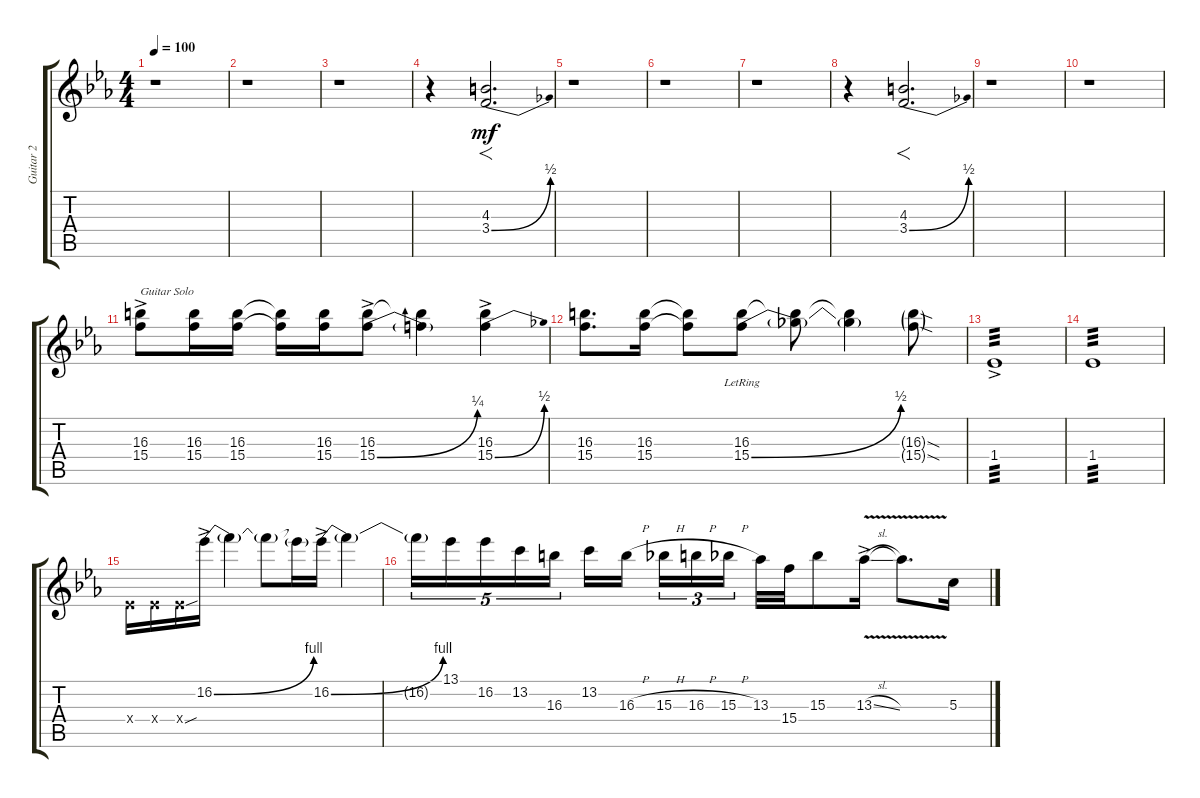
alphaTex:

\track ("Guitar 2" "Guitar 2") {instrument distortionguitar}
\staff {score tabs}
\tuning (D4 B3 G3 D3 A2 D2) {hide}
\ts (4 4)
\tempo 100
\clef g2
\ks eb
r.1{dy mf} |
r.1 |
r.1 |
r.4 (4.3 3.4{be (bend 0 0 60 2)}).2{f d} |
r.1 |
r.1 |
r.1 |
r.4 (4.3 3.4{be (bend 0 0 60 2)}).2{f d} |
r.1 |
r.1 |
(16.3{ac} 15.4{ac}).8{txt "Guitar Solo"} (16.3 15.4).16 (16.3 15.4).16 (16.3{t} 15.4{t}).16 (16.3 15.4).16 (16.3{ac} 15.4{be (bend 0 0 60 1) ac}).8 (16.3{t} 15.4{t}).4 (16.3{ac} 15.4{be (bend 0 0 60 2) ac}).4 |
(16.3 15.4).8{d} (16.3 15.4).16 (16.3{t} 15.4{t}).8 (16.3{lr} 15.4{be (bend 0 0 60 2) lr}).8 (16.3{t} 15.4{t}).8 (16.3{t} 15.4{t}).4 (16.3{sod g} 15.4{sod g}).8 |
1.4{ac}.1{tp 3} |
1.4.1{tp 3} |
1.4{x}.16 1.4{x}.16 1.4{sou x}.16 16.2{be (bend 0 0 60 4) ac}.16 16.2{t}.4 16.2{t}.8 16.2{t}.16 16.2{be (bend 0 0 60 4) ac}.16 16.2{t}.4 |
16.2{t}.16{tu (5 4)} 13.1.16{tu (5 4)} 16.2.16{tu (5 4)} 13.2.16{tu (5 4)} 16.3.16{tu (5 4)} 13.2.16 16.3{h}.16{beam splitsecondary} 15.3{h}.16{tu (3 2)} 16.3{h}.16{tu (3 2)} 15.3{h}.16{tu (3 2)} 13.3.32 15.4.32 15.3.8 13.3{v sl ac}.16 13.3{t}.8{d} 5.3.16
